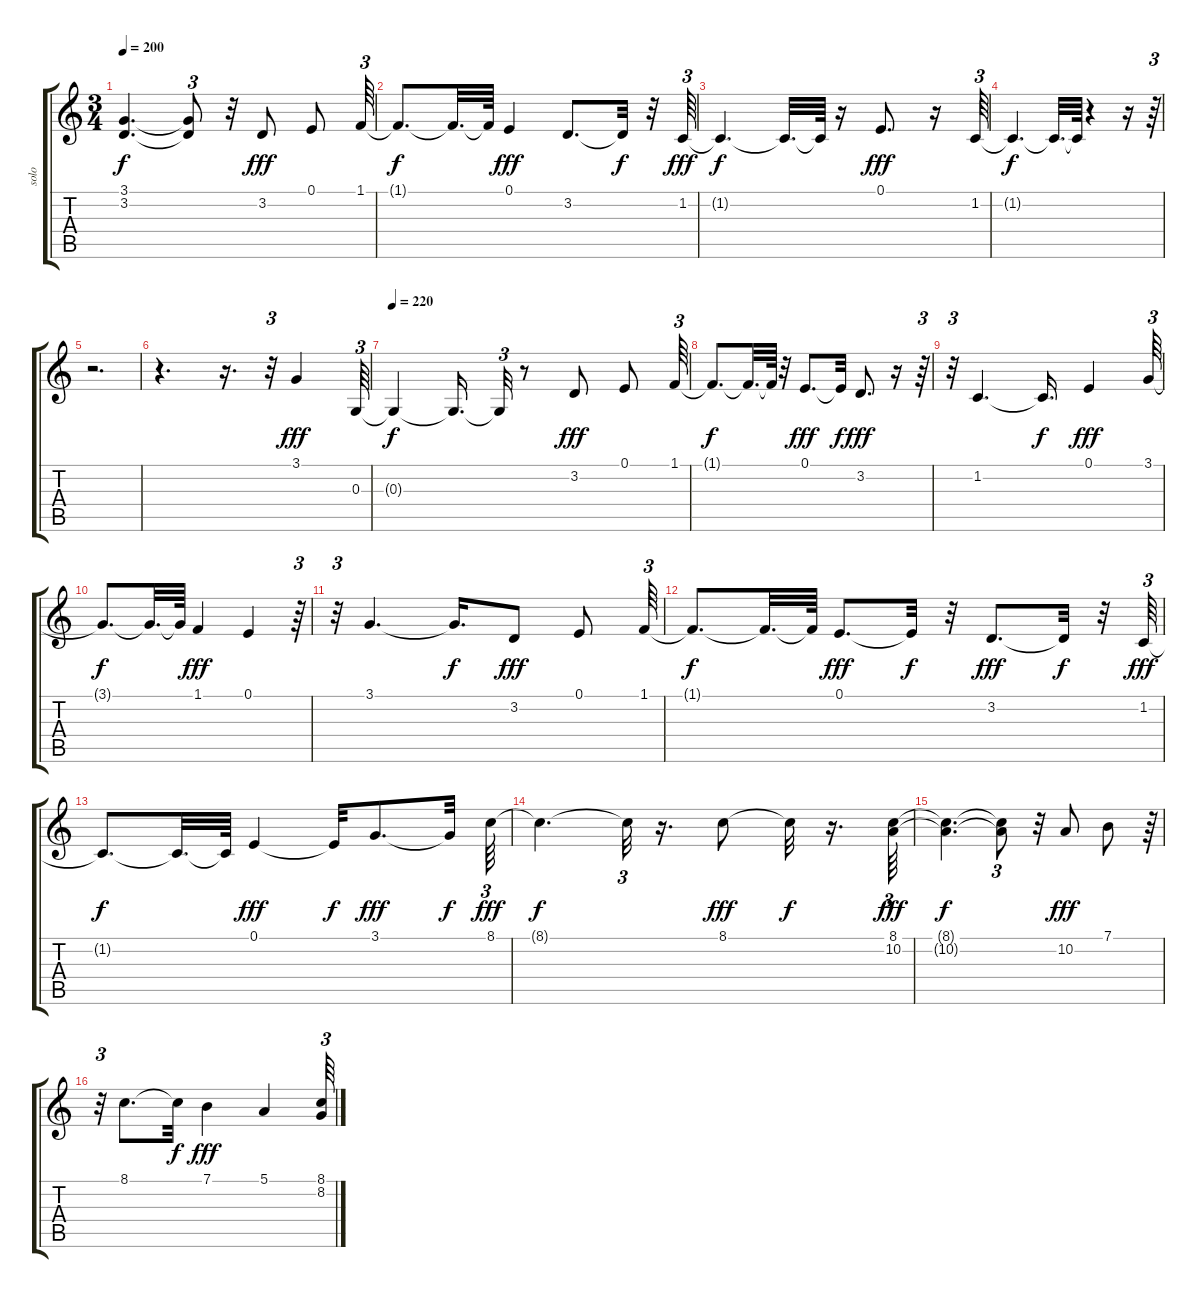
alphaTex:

\track ("solo" "solo") {instrument tangoaccordion}
\staff {score tabs}
\tuning (E4 B3 G3 D3 A2 E2) {hide}
\ts (3 4)
\tempo 200
\clef g2
\ks c
(3.1{t} 3.2{t}).4{d dy f} (3.1{t} 3.2{t}).8{tu (3 2)} r.32 3.2.8{dy fff} 0.1.8 1.1.64{tu (3 2)} |
1.1{t}.8{d dy f} 1.1{t}.32{d} 1.1{t}.64 0.1.4{dy fff} 3.2.8{d} 3.2{t}.32{dy f} r.32 1.2.64{tu (3 2) dy fff} |
1.2{t}.4{d dy f} 1.2{t}.32{d} 1.2{t}.64 r.16 0.1.8{d dy fff} r.16 1.2.64{tu (3 2)} |
1.2{t}.4{d dy f} 1.2{t}.32{d} 1.2{t}.64 r.4 r.16 r.64{tu (3 2)} |
r.2{d} |
r.4{d} r.16{d} r.32{tu (3 2)} 3.1.4{dy fff instrument banjo} 0.3.64{tu (3 2)} |
\tempo 220
0.3{t}.4{dy f} 0.3{t}.16{d} 0.3{t}.32{tu (3 2)} r.8 3.2.8{dy fff balance 16} 0.1.8 1.1.64{tu (3 2)} |
1.1{t}.8{d dy f} 1.1{t}.32{d} 1.1{t}.64 r.32 0.1.8{d dy fff} 0.1{t}.32{dy f} 3.2.8{d dy fff} r.16 r.64{tu (3 2)} |
r.32{tu (3 2)} 1.2.4{d} 1.2{t}.16{d dy f} 0.1.4{dy fff} 3.1.64{tu (3 2)} |
3.1{t}.8{d dy f} 3.1{t}.32{d} 3.1{t}.64 1.1.4{dy fff} 0.1.4 r.64{tu (3 2)} |
r.32{tu (3 2)} 3.1.4{d} 3.1{t}.16{d dy f} 3.2.8{dy fff} 0.1.8 1.1.64{tu (3 2)} |
1.1{t}.8{d dy f} 1.1{t}.32{d} 1.1{t}.64 0.1.8{d dy fff} 0.1{t}.32{dy f} r.32 3.2.8{d dy fff} 3.2{t}.32{dy f} r.32 1.2.64{tu (3 2) dy fff} |
1.2{t}.8{d dy f} 1.2{t}.32{d} 1.2{t}.64 0.1.4{dy fff} 0.1{t}.32{dy f} 3.1.8{d dy fff} 3.1{t}.32{dy f} 8.1.64{tu (3 2) dy fff} |
8.1{t}.4{d dy f} 8.1{t}.32{tu (3 2)} r.16{d} 8.1.8{dy fff} 8.1{t}.32{dy f} r.16{d} (8.1 10.2).64{tu (3 2) dy fff} |
(8.1{t} 10.2{t}).4{d dy f} (8.1{t} 10.2{t}).8{tu (3 2)} r.32 10.2.8{dy fff} 7.1.8 r.64{tu (3 2)} |
r.32{tu (3 2)} 8.1.8{d} 8.1{t}.32{dy f} 7.1.4{dy fff} 5.1.4 (8.1 8.2).64{tu (3 2)}
